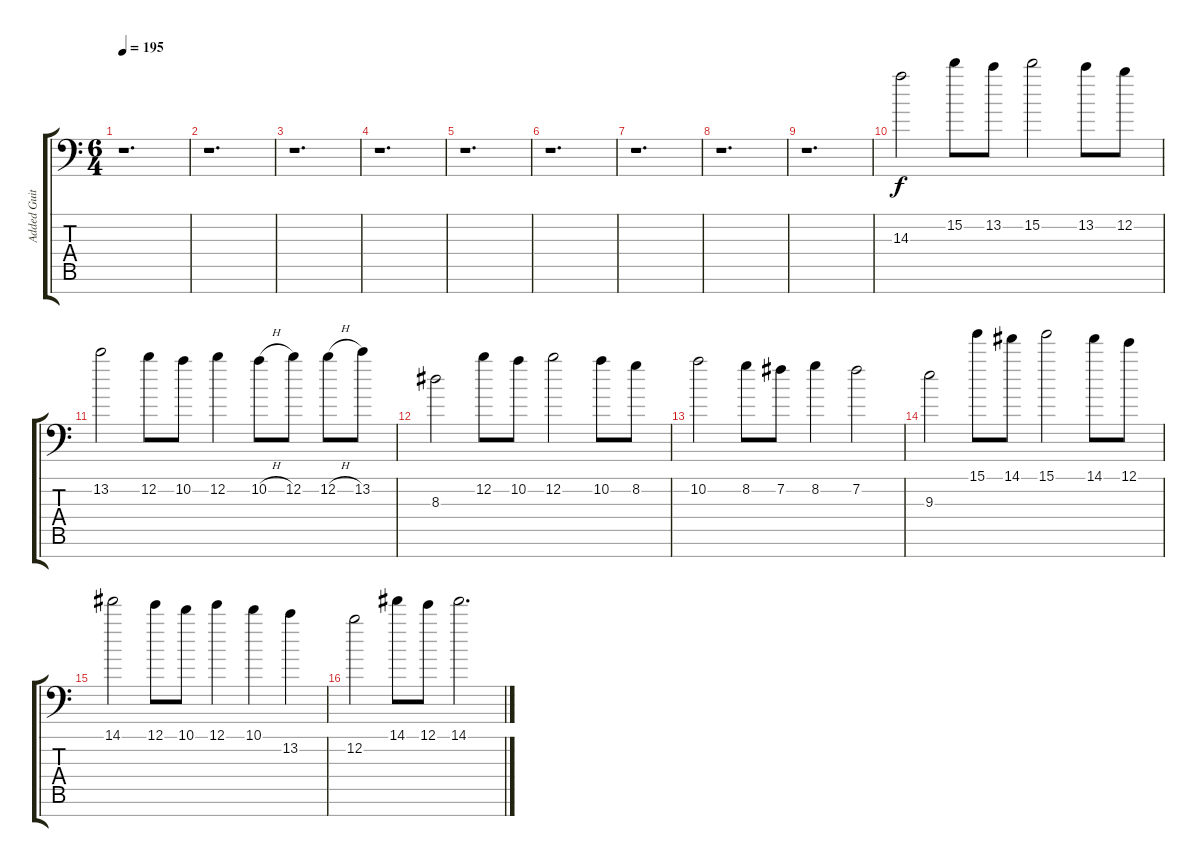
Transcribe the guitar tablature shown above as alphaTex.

\track ("Added Guitar, Drop A (7 String)" "Added Guit") {instrument distortionguitar}
\staff {score tabs}
\tuning (E4 B3 G3 D3 A2 E2 A1) {hide}
\ts (6 4)
\tempo 195
\clef f4
\ks c
r.1{d dy f} |
r.1{d} |
r.1{d} |
r.1{d} |
r.1{d} |
r.1{d} |
r.1{d} |
r.1{d} |
r.1{d} |
14.3.2 15.2.8 13.2.8 15.2.2 13.2.8 12.2.8 |
13.2.2 12.2.8 10.2.8 12.2.4 10.2{h}.8 12.2.8 12.2{h}.8 13.2.8 |
8.3.2 12.2.8 10.2.8 12.2.2 10.2.8 8.2.8 |
10.2.2 8.2.8 7.2.8 8.2.4 7.2.2 |
9.3.2 15.1.8 14.1.8 15.1.2 14.1.8 12.1.8 |
14.1.2 12.1.8 10.1.8 12.1.4 10.1.4 13.2.4 |
12.2.2 14.1.8 12.1.8 14.1.2{d}
